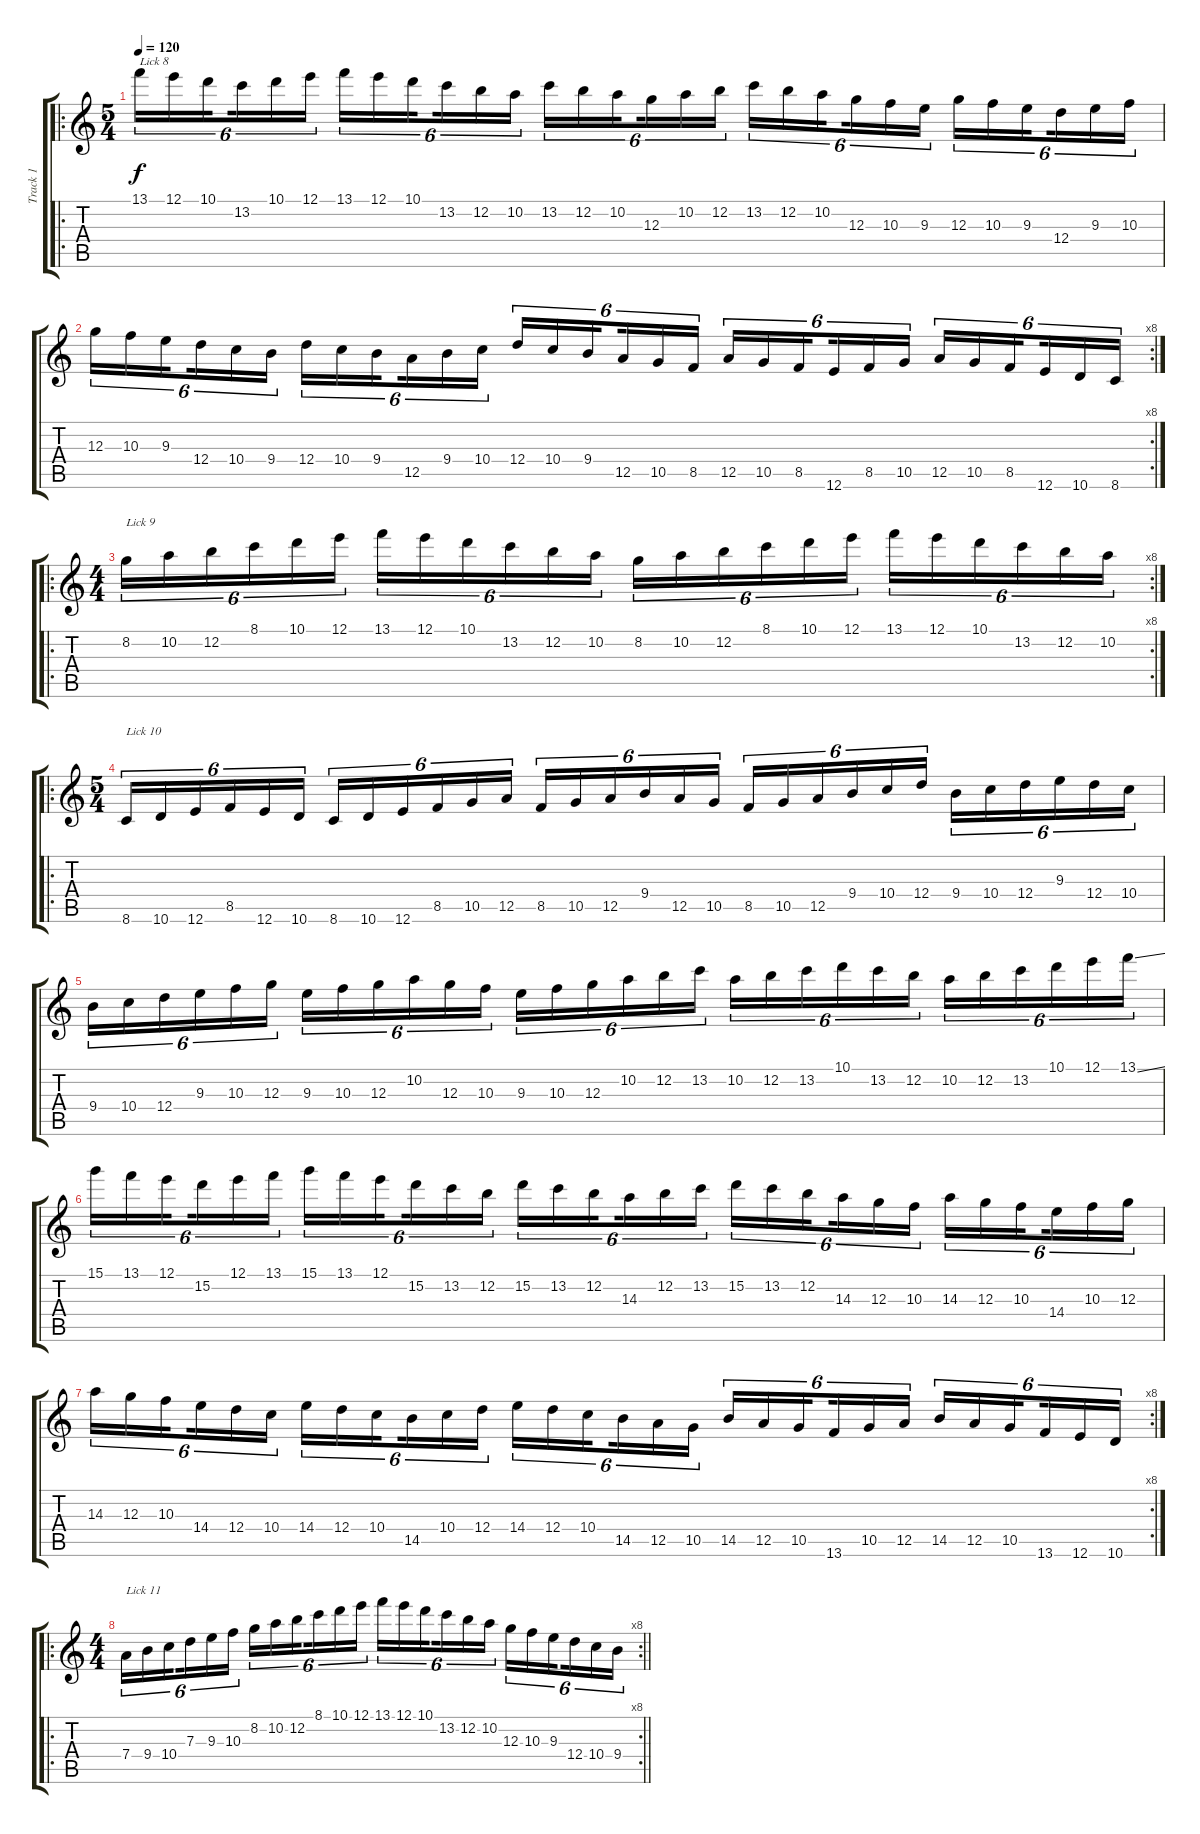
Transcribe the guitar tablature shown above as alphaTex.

\track ("Track 1" "Track 1") {instrument overdrivenguitar}
\staff {score tabs}
\tuning (E4 B3 G3 D3 A2 E2) {hide}
\ro
\ts (5 4)
\tempo 120
\clef g2
\ks c
13.1.16{tu (6 4) txt "Lick 8" dy f} 12.1.16{tu (6 4)} 10.1.16{tu (6 4) beam splitsecondary} 13.2.16{tu (6 4)} 10.1.16{tu (6 4)} 12.1.16{tu (6 4)} 13.1.16{tu (6 4)} 12.1.16{tu (6 4)} 10.1.16{tu (6 4) beam splitsecondary} 13.2.16{tu (6 4)} 12.2.16{tu (6 4)} 10.2.16{tu (6 4)} 13.2.16{tu (6 4)} 12.2.16{tu (6 4)} 10.2.16{tu (6 4) beam splitsecondary} 12.3.16{tu (6 4)} 10.2.16{tu (6 4)} 12.2.16{tu (6 4)} 13.2.16{tu (6 4)} 12.2.16{tu (6 4)} 10.2.16{tu (6 4) beam splitsecondary} 12.3.16{tu (6 4)} 10.3.16{tu (6 4)} 9.3.16{tu (6 4)} 12.3.16{tu (6 4)} 10.3.16{tu (6 4)} 9.3.16{tu (6 4) beam splitsecondary} 12.4.16{tu (6 4)} 9.3.16{tu (6 4)} 10.3.16{tu (6 4)} |
\rc 8
12.3.16{tu (6 4)} 10.3.16{tu (6 4)} 9.3.16{tu (6 4) beam splitsecondary} 12.4.16{tu (6 4)} 10.4.16{tu (6 4)} 9.4.16{tu (6 4)} 12.4.16{tu (6 4)} 10.4.16{tu (6 4)} 9.4.16{tu (6 4) beam splitsecondary} 12.5.16{tu (6 4)} 9.4.16{tu (6 4)} 10.4.16{tu (6 4)} 12.4.16{tu (6 4)} 10.4.16{tu (6 4)} 9.4.16{tu (6 4) beam splitsecondary} 12.5.16{tu (6 4)} 10.5.16{tu (6 4)} 8.5.16{tu (6 4)} 12.5.16{tu (6 4)} 10.5.16{tu (6 4)} 8.5.16{tu (6 4) beam splitsecondary} 12.6.16{tu (6 4)} 8.5.16{tu (6 4)} 10.5.16{tu (6 4)} 12.5.16{tu (6 4)} 10.5.16{tu (6 4)} 8.5.16{tu (6 4) beam splitsecondary} 12.6.16{tu (6 4)} 10.6.16{tu (6 4)} 8.6.16{tu (6 4)} |
\ro
\rc 8
\ts (4 4)
8.2.16{tu (6 4) txt "Lick 9"} 10.2.16{tu (6 4)} 12.2.16{tu (6 4)} 8.1.16{tu (6 4)} 10.1.16{tu (6 4)} 12.1.16{tu (6 4)} 13.1.16{tu (6 4)} 12.1.16{tu (6 4)} 10.1.16{tu (6 4)} 13.2.16{tu (6 4)} 12.2.16{tu (6 4)} 10.2.16{tu (6 4)} 8.2.16{tu (6 4)} 10.2.16{tu (6 4)} 12.2.16{tu (6 4)} 8.1.16{tu (6 4)} 10.1.16{tu (6 4)} 12.1.16{tu (6 4)} 13.1.16{tu (6 4)} 12.1.16{tu (6 4)} 10.1.16{tu (6 4)} 13.2.16{tu (6 4)} 12.2.16{tu (6 4)} 10.2.16{tu (6 4)} |
\ro
\ts (5 4)
8.6.16{tu (6 4) txt "Lick 10"} 10.6.16{tu (6 4)} 12.6.16{tu (6 4)} 8.5.16{tu (6 4)} 12.6.16{tu (6 4)} 10.6.16{tu (6 4)} 8.6.16{tu (6 4)} 10.6.16{tu (6 4)} 12.6.16{tu (6 4)} 8.5.16{tu (6 4)} 10.5.16{tu (6 4)} 12.5.16{tu (6 4)} 8.5.16{tu (6 4)} 10.5.16{tu (6 4)} 12.5.16{tu (6 4)} 9.4.16{tu (6 4)} 12.5.16{tu (6 4)} 10.5.16{tu (6 4)} 8.5.16{tu (6 4)} 10.5.16{tu (6 4)} 12.5.16{tu (6 4)} 9.4.16{tu (6 4)} 10.4.16{tu (6 4)} 12.4.16{tu (6 4)} 9.4.16{tu (6 4)} 10.4.16{tu (6 4)} 12.4.16{tu (6 4)} 9.3.16{tu (6 4)} 12.4.16{tu (6 4)} 10.4.16{tu (6 4)} |
9.4.16{tu (6 4)} 10.4.16{tu (6 4)} 12.4.16{tu (6 4)} 9.3.16{tu (6 4)} 10.3.16{tu (6 4)} 12.3.16{tu (6 4)} 9.3.16{tu (6 4)} 10.3.16{tu (6 4)} 12.3.16{tu (6 4)} 10.2.16{tu (6 4)} 12.3.16{tu (6 4)} 10.3.16{tu (6 4)} 9.3.16{tu (6 4)} 10.3.16{tu (6 4)} 12.3.16{tu (6 4)} 10.2.16{tu (6 4)} 12.2.16{tu (6 4)} 13.2.16{tu (6 4)} 10.2.16{tu (6 4)} 12.2.16{tu (6 4)} 13.2.16{tu (6 4)} 10.1.16{tu (6 4)} 13.2.16{tu (6 4)} 12.2.16{tu (6 4)} 10.2.16{tu (6 4)} 12.2.16{tu (6 4)} 13.2.16{tu (6 4)} 10.1.16{tu (6 4)} 12.1.16{tu (6 4)} 13.1{ss}.16{tu (6 4)} |
15.1.16{tu (6 4)} 13.1.16{tu (6 4)} 12.1.16{tu (6 4) beam splitsecondary} 15.2.16{tu (6 4)} 12.1.16{tu (6 4)} 13.1.16{tu (6 4)} 15.1.16{tu (6 4)} 13.1.16{tu (6 4)} 12.1.16{tu (6 4) beam splitsecondary} 15.2.16{tu (6 4)} 13.2.16{tu (6 4)} 12.2.16{tu (6 4)} 15.2.16{tu (6 4)} 13.2.16{tu (6 4)} 12.2.16{tu (6 4) beam splitsecondary} 14.3.16{tu (6 4)} 12.2.16{tu (6 4)} 13.2.16{tu (6 4)} 15.2.16{tu (6 4)} 13.2.16{tu (6 4)} 12.2.16{tu (6 4) beam splitsecondary} 14.3.16{tu (6 4)} 12.3.16{tu (6 4)} 10.3.16{tu (6 4)} 14.3.16{tu (6 4)} 12.3.16{tu (6 4)} 10.3.16{tu (6 4) beam splitsecondary} 14.4.16{tu (6 4)} 10.3.16{tu (6 4)} 12.3.16{tu (6 4)} |
\rc 8
14.3.16{tu (6 4)} 12.3.16{tu (6 4)} 10.3.16{tu (6 4) beam splitsecondary} 14.4.16{tu (6 4)} 12.4.16{tu (6 4)} 10.4.16{tu (6 4)} 14.4.16{tu (6 4)} 12.4.16{tu (6 4)} 10.4.16{tu (6 4) beam splitsecondary} 14.5.16{tu (6 4)} 10.4.16{tu (6 4)} 12.4.16{tu (6 4)} 14.4.16{tu (6 4)} 12.4.16{tu (6 4)} 10.4.16{tu (6 4) beam splitsecondary} 14.5.16{tu (6 4)} 12.5.16{tu (6 4)} 10.5.16{tu (6 4)} 14.5.16{tu (6 4)} 12.5.16{tu (6 4)} 10.5.16{tu (6 4) beam splitsecondary} 13.6.16{tu (6 4)} 10.5.16{tu (6 4)} 12.5.16{tu (6 4)} 14.5.16{tu (6 4)} 12.5.16{tu (6 4)} 10.5.16{tu (6 4) beam splitsecondary} 13.6.16{tu (6 4)} 12.6.16{tu (6 4)} 10.6.16{tu (6 4)} |
\ro
\rc 8
\ts (4 4)
\barLineRight lightlight
7.4.16{tu (6 4) txt "Lick 11"} 9.4.16{tu (6 4)} 10.4.16{tu (6 4) beam splitsecondary} 7.3.16{tu (6 4)} 9.3.16{tu (6 4)} 10.3.16{tu (6 4)} 8.2.16{tu (6 4)} 10.2.16{tu (6 4)} 12.2.16{tu (6 4) beam splitsecondary} 8.1.16{tu (6 4)} 10.1.16{tu (6 4)} 12.1.16{tu (6 4)} 13.1.16{tu (6 4)} 12.1.16{tu (6 4)} 10.1.16{tu (6 4) beam splitsecondary} 13.2.16{tu (6 4)} 12.2.16{tu (6 4)} 10.2.16{tu (6 4)} 12.3.16{tu (6 4)} 10.3.16{tu (6 4)} 9.3.16{tu (6 4) beam splitsecondary} 12.4.16{tu (6 4)} 10.4.16{tu (6 4)} 9.4.16{tu (6 4)}
